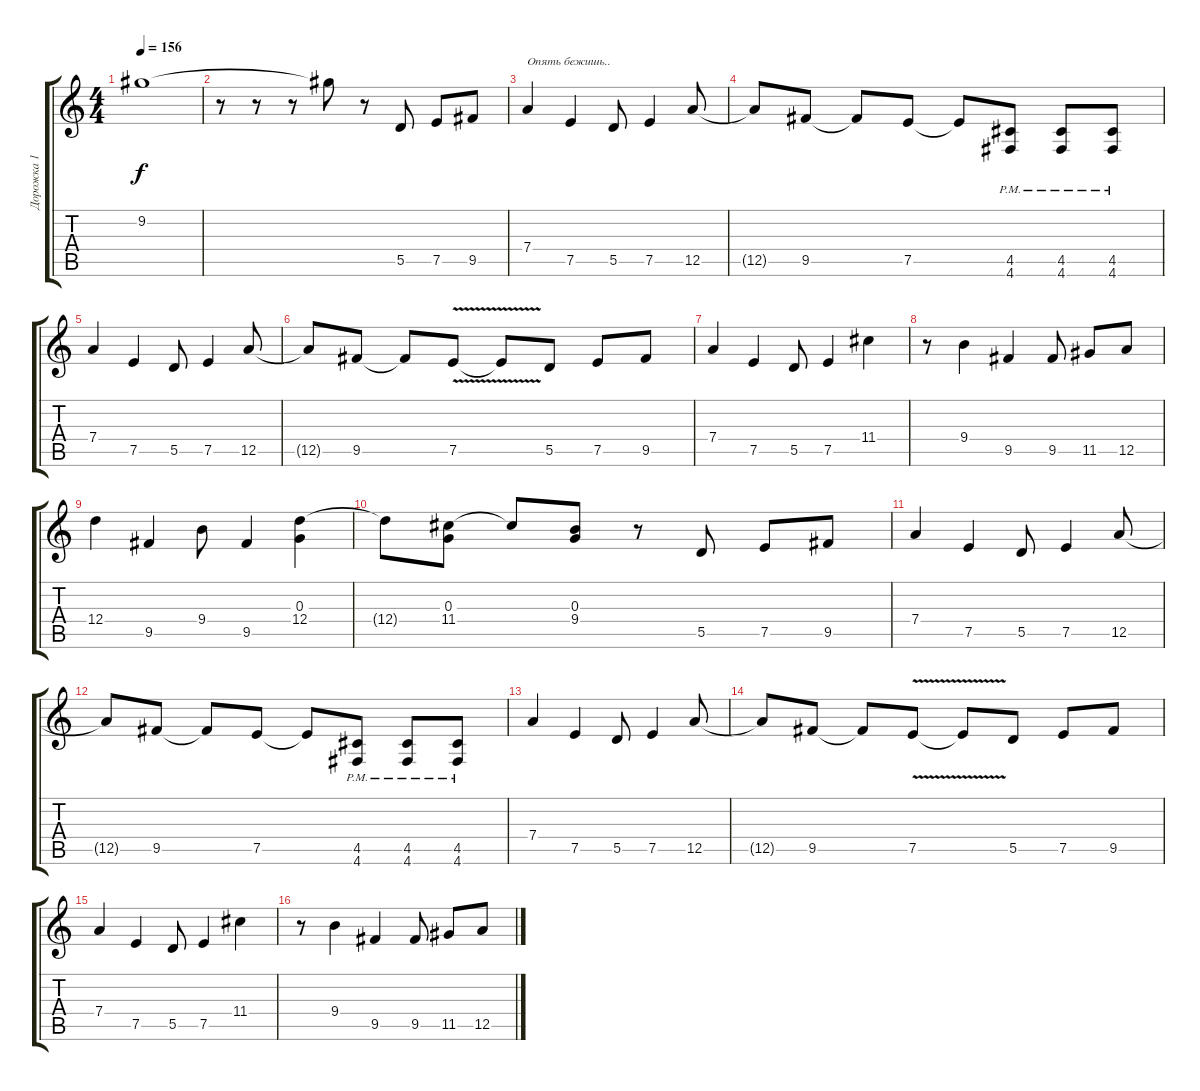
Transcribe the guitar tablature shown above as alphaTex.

\track ("Дорожка 1" "Дорожка 1") {instrument electricguitarmuted}
\staff {score tabs}
\tuning (E4 B3 G3 D3 A2 D2) {hide}
\ts (4 4)
\tempo 156
\clef g2
\ks c
9.2{t}.1{dy f} |
r.8 r.8 r.8 9.2{t}.8 r.8 5.5.8 7.5.8 9.5.8 |
7.4.4{txt "Опять бежишь.."} 7.5.4 5.5.8 7.5.4 12.5.8 |
12.5{t}.8 9.5.8 9.5{t}.8 7.5.8 7.5{t}.8 (4.5{pm} 4.6{pm}).8 (4.5{pm} 4.6{pm}).8 (4.5{pm} 4.6{pm}).8 |
7.4.4 7.5.4 5.5.8 7.5.4 12.5.8 |
12.5{t}.8 9.5.8 9.5{t}.8 7.5{v}.8 7.5{t}.8 5.5.8 7.5.8 9.5.8 |
7.4.4 7.5.4 5.5.8 7.5.4 11.4.4 |
r.8 9.4.4 9.5.4 9.5.8 11.5.8 12.5.8 |
12.4.4 9.5.4 9.4.8 9.5.4 (0.3 12.4).4 |
12.4{t}.8 (0.3 11.4).8 11.4{t}.8 (0.3 9.4).8 r.8 5.5.8 7.5.8 9.5.8 |
7.4.4 7.5.4 5.5.8 7.5.4 12.5.8 |
12.5{t}.8 9.5.8 9.5{t}.8 7.5.8 7.5{t}.8 (4.5{pm} 4.6{pm}).8 (4.5{pm} 4.6{pm}).8 (4.5{pm} 4.6{pm}).8 |
7.4.4 7.5.4 5.5.8 7.5.4 12.5.8 |
12.5{t}.8 9.5.8 9.5{t}.8 7.5{v}.8 7.5{t}.8 5.5.8 7.5.8 9.5.8 |
7.4.4 7.5.4 5.5.8 7.5.4 11.4.4 |
r.8 9.4.4 9.5.4 9.5.8 11.5.8 12.5.8
